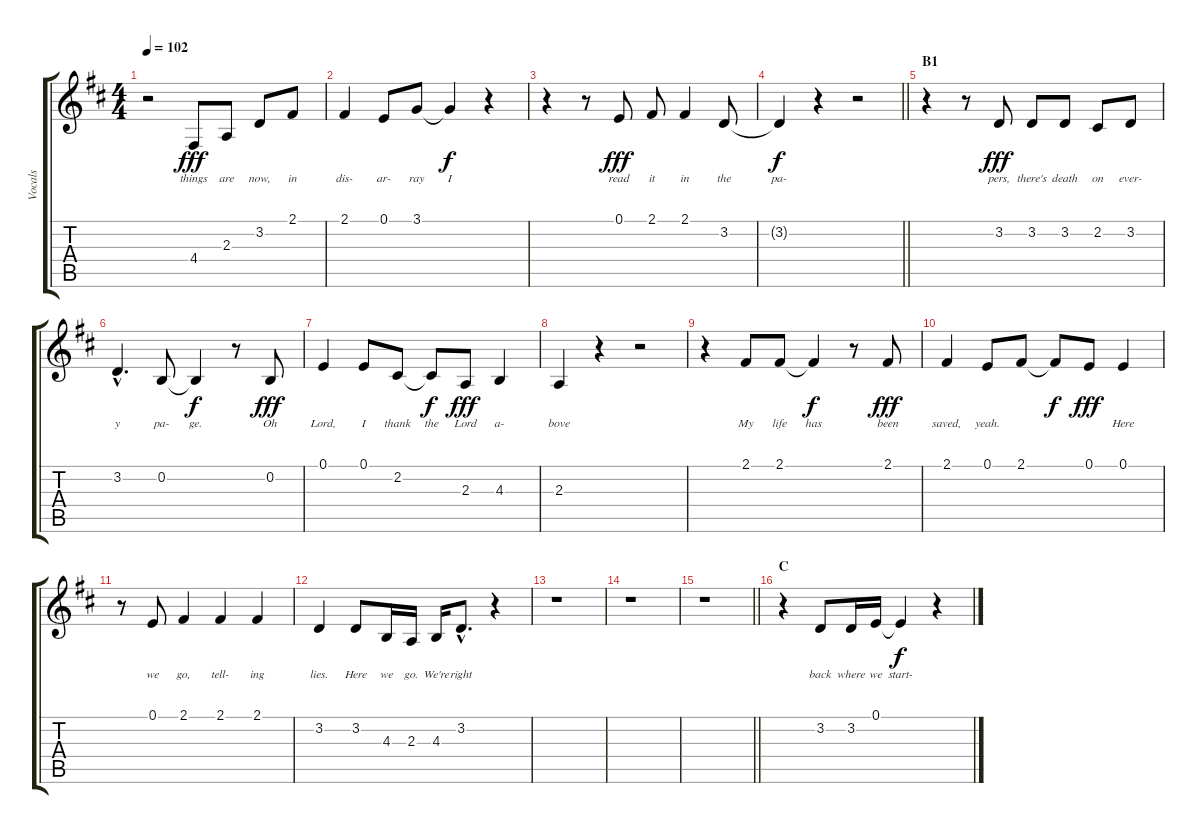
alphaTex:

\track ("Vocals" "Vocals") {instrument lead6voice}
\staff {score tabs}
\tuning (E4 B3 G3 D3 A2 E2) {hide}
\ts (4 4)
\tempo 102
\clef g2
\ks d
r.2{dy fff} 4.4.8{lyrics (0 "things") lyrics (1 "") lyrics (2 "") lyrics (3 "") lyrics (4 "")} 2.3.8{lyrics (0 "are") lyrics (1 "") lyrics (2 "") lyrics (3 "") lyrics (4 "")} 3.2.8{lyrics (0 "now,") lyrics (1 "") lyrics (2 "") lyrics (3 "") lyrics (4 "")} 2.1.8{lyrics (0 "in") lyrics (1 "") lyrics (2 "") lyrics (3 "") lyrics (4 "")} |
2.1.4{lyrics (0 "dis-") lyrics (1 "") lyrics (2 "") lyrics (3 "") lyrics (4 "")} 0.1.8{lyrics (0 "ar-") lyrics (1 "") lyrics (2 "") lyrics (3 "") lyrics (4 "")} 3.1.8{lyrics (0 "ray") lyrics (1 "") lyrics (2 "") lyrics (3 "") lyrics (4 "")} 3.1{t}.4{lyrics (0 "I") lyrics (1 "") lyrics (2 "") lyrics (3 "") lyrics (4 "") dy f} r.4 |
r.4 r.8 0.1.8{lyrics (0 "read") lyrics (1 "") lyrics (2 "") lyrics (3 "") lyrics (4 "") dy fff} 2.1.8{lyrics (0 "it") lyrics (1 "") lyrics (2 "") lyrics (3 "") lyrics (4 "")} 2.1.4{lyrics (0 "in") lyrics (1 "") lyrics (2 "") lyrics (3 "") lyrics (4 "")} 3.2.8{lyrics (0 "the") lyrics (1 "") lyrics (2 "") lyrics (3 "") lyrics (4 "")} |
\barLineRight lightlight
3.2{t}.4{lyrics (0 "pa-") lyrics (1 "") lyrics (2 "") lyrics (3 "") lyrics (4 "") dy f} r.4 r.2 |
\section ("" "B1")
r.4 r.8 3.2.8{lyrics (0 "pers,") lyrics (1 "") lyrics (2 "") lyrics (3 "") lyrics (4 "") dy fff} 3.2.8{lyrics (0 "there's") lyrics (1 "") lyrics (2 "") lyrics (3 "") lyrics (4 "")} 3.2.8{lyrics (0 "death") lyrics (1 "") lyrics (2 "") lyrics (3 "") lyrics (4 "")} 2.2.8{lyrics (0 "on") lyrics (1 "") lyrics (2 "") lyrics (3 "") lyrics (4 "")} 3.2.8{lyrics (0 "ever-") lyrics (1 "") lyrics (2 "") lyrics (3 "") lyrics (4 "")} |
3.2{hac}.4{d lyrics (0 "y") lyrics (1 "") lyrics (2 "") lyrics (3 "") lyrics (4 "")} 0.2.8{lyrics (0 "pa-") lyrics (1 "") lyrics (2 "") lyrics (3 "") lyrics (4 "")} 0.2{t}.4{lyrics (0 "ge.") lyrics (1 "") lyrics (2 "") lyrics (3 "") lyrics (4 "") dy f} r.8 0.2.8{lyrics (0 "Oh") lyrics (1 "") lyrics (2 "") lyrics (3 "") lyrics (4 "") dy fff} |
0.1.4{lyrics (0 "Lord,") lyrics (1 "") lyrics (2 "") lyrics (3 "") lyrics (4 "")} 0.1.8{lyrics (0 "I") lyrics (1 "") lyrics (2 "") lyrics (3 "") lyrics (4 "")} 2.2.8{lyrics (0 "thank") lyrics (1 "") lyrics (2 "") lyrics (3 "") lyrics (4 "")} 2.2{t}.8{lyrics (0 "the") lyrics (1 "") lyrics (2 "") lyrics (3 "") lyrics (4 "") dy f} 2.3.8{lyrics (0 "Lord") lyrics (1 "") lyrics (2 "") lyrics (3 "") lyrics (4 "") dy fff} 4.3.4{lyrics (0 "a-") lyrics (1 "") lyrics (2 "") lyrics (3 "") lyrics (4 "")} |
2.3.4{lyrics (0 "bove") lyrics (1 "") lyrics (2 "") lyrics (3 "") lyrics (4 "")} r.4 r.2 |
r.4 2.1.8{lyrics (0 "My") lyrics (1 "") lyrics (2 "") lyrics (3 "") lyrics (4 "")} 2.1.8{lyrics (0 "life") lyrics (1 "") lyrics (2 "") lyrics (3 "") lyrics (4 "")} 2.1{t}.4{lyrics (0 "has") lyrics (1 "") lyrics (2 "") lyrics (3 "") lyrics (4 "") dy f} r.8 2.1.8{lyrics (0 "been") lyrics (1 "") lyrics (2 "") lyrics (3 "") lyrics (4 "") dy fff} |
2.1.4{lyrics (0 "saved,") lyrics (1 "") lyrics (2 "") lyrics (3 "") lyrics (4 "")} 0.1.8{lyrics (0 "yeah.") lyrics (1 "") lyrics (2 "") lyrics (3 "") lyrics (4 "")} 2.1.8{lyrics (0 "") lyrics (1 "") lyrics (2 "") lyrics (3 "") lyrics (4 "")} 2.1{t}.8{lyrics (0 "") lyrics (1 "") lyrics (2 "") lyrics (3 "") lyrics (4 "") dy f} 0.1.8{lyrics (0 "") lyrics (1 "") lyrics (2 "") lyrics (3 "") lyrics (4 "") dy fff} 0.1.4{lyrics (0 "Here") lyrics (1 "") lyrics (2 "") lyrics (3 "") lyrics (4 "")} |
r.8 0.1.8{lyrics (0 "we") lyrics (1 "") lyrics (2 "") lyrics (3 "") lyrics (4 "")} 2.1.4{lyrics (0 "go,") lyrics (1 "") lyrics (2 "") lyrics (3 "") lyrics (4 "")} 2.1.4{lyrics (0 "tell-") lyrics (1 "") lyrics (2 "") lyrics (3 "") lyrics (4 "")} 2.1.4{lyrics (0 "ing") lyrics (1 "") lyrics (2 "") lyrics (3 "") lyrics (4 "")} |
3.2.4{lyrics (0 "lies.") lyrics (1 "") lyrics (2 "") lyrics (3 "") lyrics (4 "")} 3.2.8{lyrics (0 "Here") lyrics (1 "") lyrics (2 "") lyrics (3 "") lyrics (4 "")} 4.3.16{lyrics (0 "we") lyrics (1 "") lyrics (2 "") lyrics (3 "") lyrics (4 "")} 2.3.16{lyrics (0 "go.") lyrics (1 "") lyrics (2 "") lyrics (3 "") lyrics (4 "")} 4.3.16{lyrics (0 "We're") lyrics (1 "") lyrics (2 "") lyrics (3 "") lyrics (4 "")} 3.2{hac}.8{d lyrics (0 "right") lyrics (1 "") lyrics (2 "") lyrics (3 "") lyrics (4 "")} r.4 |
r.1 |
r.1 |
\barLineRight lightlight
r.1 |
\section ("" "C")
r.4 3.2.8{lyrics (0 "back") lyrics (1 "") lyrics (2 "") lyrics (3 "") lyrics (4 "")} 3.2.16{lyrics (0 "where") lyrics (1 "") lyrics (2 "") lyrics (3 "") lyrics (4 "")} 0.1.16{lyrics (0 "we") lyrics (1 "") lyrics (2 "") lyrics (3 "") lyrics (4 "")} 0.1{t}.4{lyrics (0 "start-") lyrics (1 "") lyrics (2 "") lyrics (3 "") lyrics (4 "") dy f} r.4
